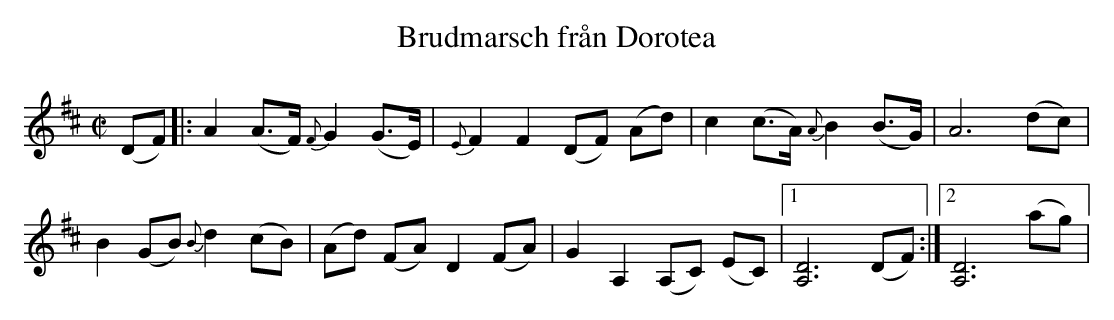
X:1
T: Brudmarsch från Dorotea
M: C|
L: 1/8
K: D
(DF) |: A2(A>F) {F}G2(G>E) | {E}F2F2 (DF) (Ad) | c2(c>A) {A}B2(B>G) | A6 (dc) |
B2(GB) {B}d2(cB) | (Ad) (FA) D2(FA) | G2A,2 (A,C) (EC) |1 [A,D]6 (DF) :|2 [A,D]6 (ag) |
